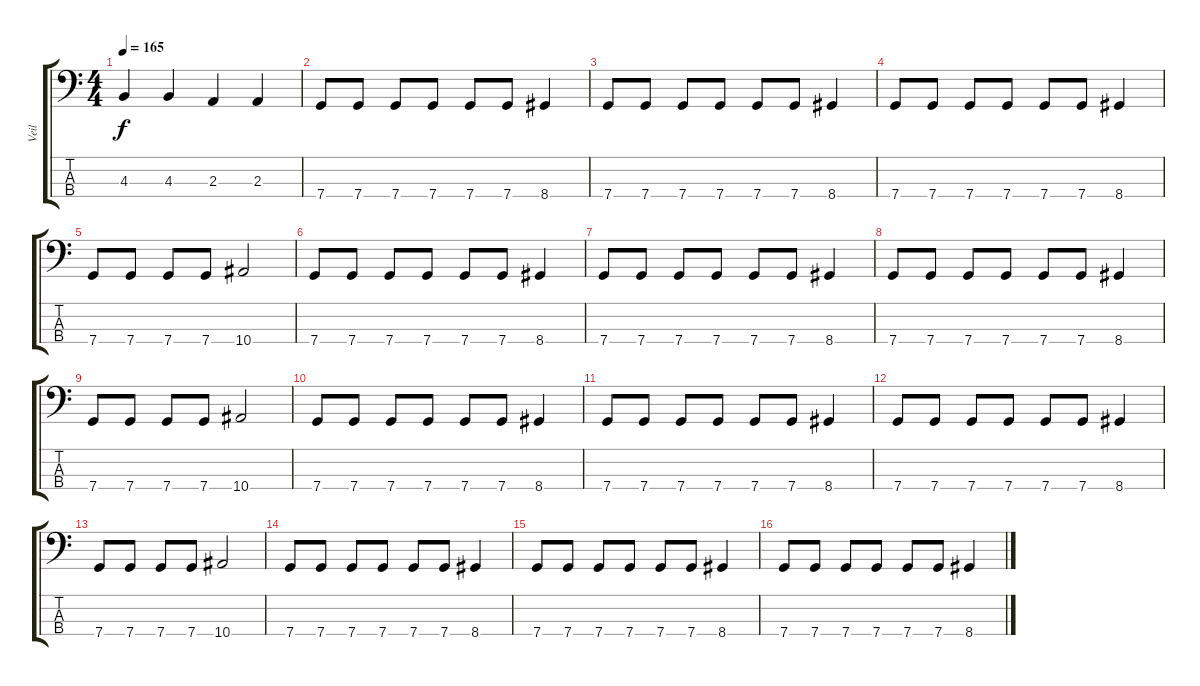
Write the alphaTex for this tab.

\track ("Veil" "Veil") {instrument electricbasspick}
\staff {score tabs}
\tuning (F2 C2 G1 C1) {hide}
\ts (4 4)
\tempo 165
\clef f4
\ks c
4.3.4{dy f} 4.3.4 2.3.4 2.3.4 |
7.4.8 7.4.8 7.4.8 7.4.8 7.4.8 7.4.8 8.4.4 |
7.4.8 7.4.8 7.4.8 7.4.8 7.4.8 7.4.8 8.4.4 |
7.4.8 7.4.8 7.4.8 7.4.8 7.4.8 7.4.8 8.4.4 |
7.4.8 7.4.8 7.4.8 7.4.8 10.4.2 |
7.4.8 7.4.8 7.4.8 7.4.8 7.4.8 7.4.8 8.4.4 |
7.4.8 7.4.8 7.4.8 7.4.8 7.4.8 7.4.8 8.4.4 |
7.4.8 7.4.8 7.4.8 7.4.8 7.4.8 7.4.8 8.4.4 |
7.4.8 7.4.8 7.4.8 7.4.8 10.4.2 |
7.4.8 7.4.8 7.4.8 7.4.8 7.4.8 7.4.8 8.4.4 |
7.4.8 7.4.8 7.4.8 7.4.8 7.4.8 7.4.8 8.4.4 |
7.4.8 7.4.8 7.4.8 7.4.8 7.4.8 7.4.8 8.4.4 |
7.4.8 7.4.8 7.4.8 7.4.8 10.4.2 |
7.4.8 7.4.8 7.4.8 7.4.8 7.4.8 7.4.8 8.4.4 |
7.4.8 7.4.8 7.4.8 7.4.8 7.4.8 7.4.8 8.4.4 |
7.4.8 7.4.8 7.4.8 7.4.8 7.4.8 7.4.8 8.4.4
